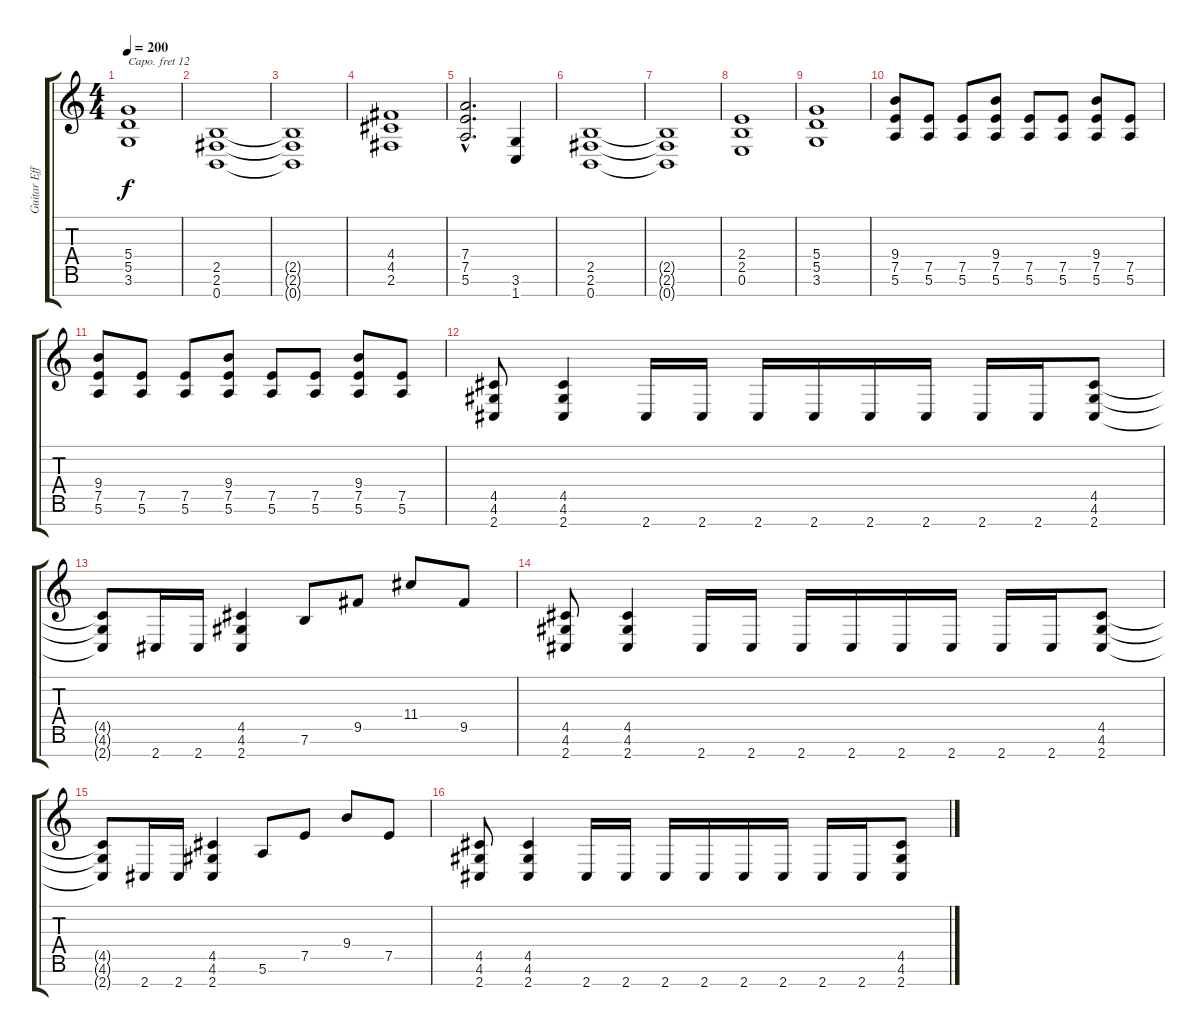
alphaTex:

\track ("Guitar Effect" "Guitar Eff") {instrument synthbrass1}
\staff {score tabs}
\capo 12
\tuning (E4 B3 G3 D3 A2 E2 B1) {hide}
\ts (4 4)
\tempo 200
\clef g2
\ks c
(5.4 5.5 3.6).1{dy f} |
(2.5 2.6 0.7).1 |
(2.5{t} 2.6{t} 0.7{t}).1 |
(4.4 4.5 2.6).1 |
(7.4{hac} 7.5{hac} 5.6{hac}).2{d} (3.6 1.7).4 |
(2.5 2.6 0.7).1 |
(2.5{t} 2.6{t} 0.7{t}).1 |
(2.4 2.5 0.6).1 |
(5.4 5.5 3.6).1 |
(9.4 7.5 5.6).8 (7.5 5.6).8 (7.5 5.6).8 (9.4 7.5 5.6).8 (7.5 5.6).8 (7.5 5.6).8 (9.4 7.5 5.6).8 (7.5 5.6).8 |
(9.4 7.5 5.6).8 (7.5 5.6).8 (7.5 5.6).8 (9.4 7.5 5.6).8 (7.5 5.6).8 (7.5 5.6).8 (9.4 7.5 5.6).8 (7.5 5.6).8 |
(4.5 4.6 2.7).8 (4.5 4.6 2.7).4 2.7.16 2.7.16 2.7.16 2.7.16 2.7.16 2.7.16 2.7.16 2.7.16 (4.5 4.6 2.7).8 |
(4.5{t} 4.6{t} 2.7{t}).8 2.7.16 2.7.16 (4.5 4.6 2.7).4 7.6.8 9.5.8 11.4.8 9.5.8 |
(4.5 4.6 2.7).8 (4.5 4.6 2.7).4 2.7.16 2.7.16 2.7.16 2.7.16 2.7.16 2.7.16 2.7.16 2.7.16 (4.5 4.6 2.7).8 |
(4.5{t} 4.6{t} 2.7{t}).8 2.7.16 2.7.16 (4.5 4.6 2.7).4 5.6.8 7.5.8 9.4.8 7.5.8 |
(4.5 4.6 2.7).8 (4.5 4.6 2.7).4 2.7.16 2.7.16 2.7.16 2.7.16 2.7.16 2.7.16 2.7.16 2.7.16 (4.5 4.6 2.7).8
